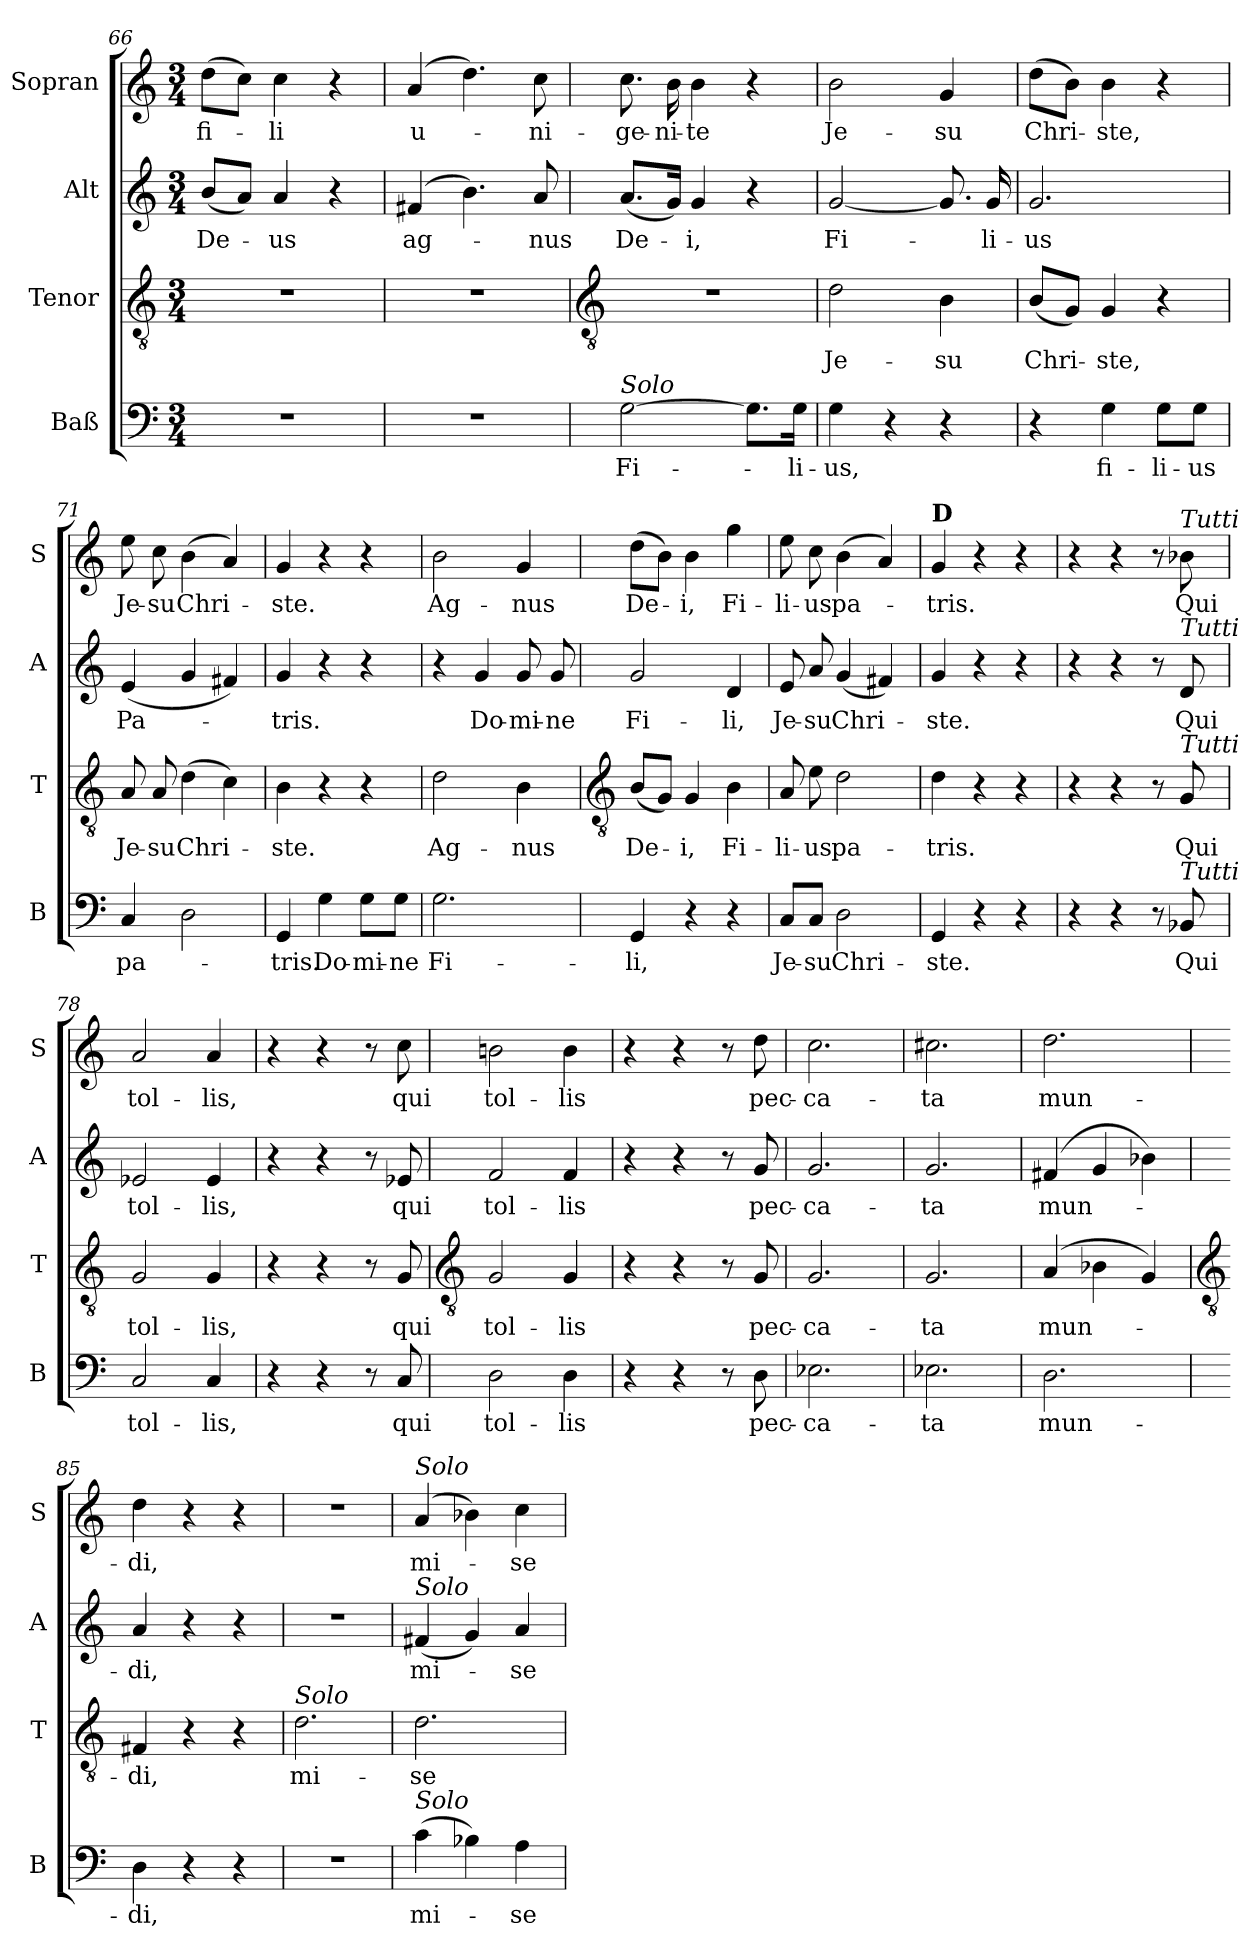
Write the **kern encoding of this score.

**kern	**text	**kern	**text	**kern	**text	**kern	**text
*part4	*part4	*part3	*part3	*part2	*part2	*part1	*part1
*staff4	*staff4	*staff3	*staff3	*staff2	*staff2	*staff1	*staff1
*I"Baß	*	*I"Tenor	*	*I"Alt	*	*I"Sopran	*
*I'B	*	*I'T	*	*I'A	*	*I'S	*
*clefF4	*	*clefGv2	*	*clefG2	*	*clefG2	*
*k[]	*	*k[]	*	*k[]	*	*k[]	*
*C:	*	*C:	*	*C:	*	*C:	*
*M3/4	*	*M3/4	*	*M3/4	*	*M3/4	*
=66	=66	=66	=66	=66	=66	=66	=66
!LO:N:vis=1	!	!LO:N:vis=1	!	!	!LO:LY:b	!	!LO:LY:b
2.r	.	2.r	.	(<8bL	De-	(>8ddL	fi-
.	.	.	.	8aJ)	.	8ccJ)	.
!	!	!	!	!	!LO:LY:b	!	!LO:LY:b
.	.	.	.	4a	-us	4cc	-li
.	.	.	.	4r	.	4r	.
=67	=67	=67	=67	=67	=67	=67	=67
!LO:N:vis=1	!	!LO:N:vis=1	!	!	!LO:LY:b	!	!LO:LY:b
2.r	.	2.r	.	(<4f#X	ag-	(>4a	u-
.	.	.	.	4.b)	.	4.dd)	.
!	!	!	!	!	!LO:LY:b	!	!LO:LY:b
.	.	.	.	8a	-nus	8cc	-ni-
!!LO:LB:g=z
=68	=68	=68	=68	=68	=68	=68	=68
*	*	*clefGv2	*	*	*	*	*
!LO:TX:a:i:t=Solo	!	!	!	!	!	!	!
!	!LO:LY:b	!LO:N:vis=1	!	!	!LO:LY:b	!	!LO:LY:b
[2G	Fi-	2.r	.	(<8.aL	De-	8.cc	-ge-
!	!	!	!	!	!	!	!LO:LY:b
.	.	.	.	16gJ)	.	16b	-ni-
!	!	!	!	!	!LO:LY:b	!	!LO:LY:b
.	.	.	.	4g	-i,	4b	-te
8.G\L]	.	.	.	4r	.	4r	.
!	!LO:LY:b	!	!	!	!	!	!
16G\Jk	-li-	.	.	.	.	.	.
=69	=69	=69	=69	=69	=69	=69	=69
!	!LO:LY:b	!	!LO:LY:b	!	!LO:LY:b	!	!LO:LY:b
4G	-us,	2d	Je-	[2g	Fi-	2b	Je-
4r	.	.	.	.	.	.	.
!	!	!	!LO:LY:b	!	!	!	!LO:LY:b
4r	.	4B	-su	8.g]	.	4g	-su
!	!	!	!	!	!LO:LY:b	!	!
.	.	.	.	16g	-li-	.	.
=70	=70	=70	=70	=70	=70	=70	=70
!	!	!	!LO:LY:b	!	!LO:LY:b	!	!LO:LY:b
4r	.	(<8BL	Chri-	2.g	-us	(>8ddL	Chri-
.	.	8GJ)	.	.	.	8bJ)	.
!	!LO:LY:b	!	!LO:LY:b	!	!	!	!LO:LY:b
4G	fi-	4G	-ste,	.	.	4b	-ste,
!	!LO:LY:b	!	!	!	!	!	!
8G\L	-li-	4r	.	.	.	4r	.
!	!LO:LY:b	!	!	!	!	!	!
8G\J	-us	.	.	.	.	.	.
=71	=71	=71	=71	=71	=71	=71	=71
!	!LO:LY:b	!	!LO:LY:b	!	!LO:LY:b	!	!LO:LY:b
4C	pa-	8A	Je-	(<4e	Pa-	8ee	Je-
!	!	!	!LO:LY:b	!	!	!	!LO:LY:b
.	.	8A	-su	.	.	8cc	-su
!	!	!	!LO:LY:b	!	!	!	!LO:LY:b
2D	.	(>4d	Chri-	4g	.	(<4b	Chri-
.	.	4c)	.	4f#X)	.	4a)	.
=72	=72	=72	=72	=72	=72	=72	=72
!	!LO:LY:b	!	!LO:LY:b	!	!LO:LY:b	!	!LO:LY:b
4GG	-tris.	4B	-ste.	4g	-tris.	4g	-ste.
!	!LO:LY:b	!	!	!	!	!	!
4G	Do-	4r	.	4r	.	4r	.
!	!LO:LY:b	!	!	!	!	!	!
8G\L	-mi-	4r	.	4r	.	4r	.
!	!LO:LY:b	!	!	!	!	!	!
8G\J	-ne	.	.	.	.	.	.
=73	=73	=73	=73	=73	=73	=73	=73
!	!LO:LY:b	!	!LO:LY:b	!	!	!	!LO:LY:b
2.G	Fi-	2d	Ag-	4r	.	2b	Ag-
!	!	!	!	!	!LO:LY:b	!	!
.	.	.	.	4g	Do-	.	.
!	!	!	!LO:LY:b	!	!LO:LY:b	!	!LO:LY:b
.	.	4B	-nus	8g	-mi-	4g	-nus
!	!	!	!	!	!LO:LY:b	!	!
.	.	.	.	8g	-ne	.	.
!!LO:LB:g=z
=74	=74	=74	=74	=74	=74	=74	=74
*	*	*clefGv2	*	*	*	*	*
!	!LO:LY:b	!	!LO:LY:b	!	!LO:LY:b	!	!LO:LY:b
4GG	-li,	(<8BL	De-	2g	Fi-	(>8ddL	De-
.	.	8GJ)	.	.	.	8bJ)	.
!	!	!	!LO:LY:b	!	!	!	!LO:LY:b
4r	.	4G	-i,	.	.	4b	-i,
!	!	!	!LO:LY:b	!	!LO:LY:b	!	!LO:LY:b
4r	.	4B	Fi-	4d	-li,	4gg	Fi-
=75	=75	=75	=75	=75	=75	=75	=75
!	!LO:LY:b	!	!LO:LY:b	!	!LO:LY:b	!	!LO:LY:b
8C/L	Je-	8A	-li-	8e	Je-	8ee	-li-
!	!LO:LY:b	!	!LO:LY:b	!	!LO:LY:b	!	!LO:LY:b
8C/J	-su	8e	-us	8a	-su	8cc	-us
!	!LO:LY:b	!	!LO:LY:b	!	!LO:LY:b	!	!LO:LY:b
2D	Chri-	2d	pa-	(<4g	Chri-	(<4b	pa-
.	.	.	.	4f#X)	.	4a)	.
=76	=76	=76	=76	=76	=76	=76	=76
!	!	!	!	!	!	!LO:TX:a:B:t=D	!
!	!LO:LY:b	!	!LO:LY:b	!	!LO:LY:b	!	!LO:LY:b
4GG	-ste.	4d	-tris.	4g	-ste.	4g	-tris.
4r	.	4r	.	4r	.	4r	.
4r	.	4r	.	4r	.	4r	.
=77	=77	=77	=77	=77	=77	=77	=77
4r	.	4r	.	4r	.	4r	.
4r	.	4r	.	4r	.	4r	.
8r	.	8r	.	8r	.	8r	.
!	!	!	!	!	!	!LO:TX:a:i:t=Tutti	!
!	!	!	!	!LO:TX:a:i:t=Tutti	!	!	!
!	!	!LO:TX:a:i:t=Tutti	!	!	!	!	!
!LO:TX:a:i:t=Tutti	!	!	!	!	!	!	!
!	!LO:LY:b	!	!LO:LY:b	!	!LO:LY:b	!	!LO:LY:b
8BB-X	Qui	8G	Qui	8d	Qui	8b-X	Qui
=78	=78	=78	=78	=78	=78	=78	=78
!	!LO:LY:b	!	!LO:LY:b	!	!LO:LY:b	!	!LO:LY:b
2C	tol-	2G	tol-	2e-X	tol-	2a	tol-
!	!LO:LY:b	!	!LO:LY:b	!	!LO:LY:b	!	!LO:LY:b
4C	-lis,	4G	-lis,	4e-	-lis,	4a	-lis,
=79	=79	=79	=79	=79	=79	=79	=79
4r	.	4r	.	4r	.	4r	.
4r	.	4r	.	4r	.	4r	.
8r	.	8r	.	8r	.	8r	.
!	!LO:LY:b	!	!LO:LY:b	!	!LO:LY:b	!	!LO:LY:b
8C	qui	8G	qui	8e-X	qui	8cc	qui
!!LO:LB:g=z
=80	=80	=80	=80	=80	=80	=80	=80
*	*	*clefGv2	*	*	*	*	*
!	!LO:LY:b	!	!LO:LY:b	!	!LO:LY:b	!	!LO:LY:b
2D	tol-	2G	tol-	2f	tol-	2bn	tol-
!	!LO:LY:b	!	!LO:LY:b	!	!LO:LY:b	!	!LO:LY:b
4D	-lis	4G	-lis	4f	-lis	4b	-lis
=81	=81	=81	=81	=81	=81	=81	=81
4r	.	4r	.	4r	.	4r	.
4r	.	4r	.	4r	.	4r	.
8r	.	8r	.	8r	.	8r	.
!	!LO:LY:b	!	!LO:LY:b	!	!LO:LY:b	!	!LO:LY:b
8D	pec-	8G	pec-	8g	pec-	8dd	pec-
=82	=82	=82	=82	=82	=82	=82	=82
!	!LO:LY:b	!	!LO:LY:b	!	!LO:LY:b	!	!LO:LY:b
2.E-X	-ca-	2.G	-ca-	2.g	-ca-	2.cc	-ca-
=83	=83	=83	=83	=83	=83	=83	=83
!	!LO:LY:b	!	!LO:LY:b	!	!LO:LY:b	!	!LO:LY:b
2.E-X	-ta	2.G	-ta	2.g	-ta	2.cc#X	-ta
=84	=84	=84	=84	=84	=84	=84	=84
!	!LO:LY:b	!	!LO:LY:b	!	!LO:LY:b	!	!LO:LY:b
2.D	mun-	(>4A	mun-	(<4f#X	mun-	2.dd	mun-
.	.	4B-X	.	4g	.	.	.
.	.	4G)	.	4b-X)	.	.	.
!!LO:LB:g=z
=85	=85	=85	=85	=85	=85	=85	=85
*	*	*clefGv2	*	*	*	*	*
!	!LO:LY:b	!	!LO:LY:b	!	!LO:LY:b	!	!LO:LY:b
4D	-di,	4F#X	-di,	4a	-di,	4dd	-di,
4r	.	4r	.	4r	.	4r	.
4r	.	4r	.	4r	.	4r	.
=86	=86	=86	=86	=86	=86	=86	=86
!	!	!LO:TX:a:i:t=Solo	!	!	!	!	!
!LO:N:vis=1	!	!	!LO:LY:b	!LO:N:vis=1	!	!LO:N:vis=1	!
2.r	.	2.d	mi-	2.r	.	2.r	.
=87	=87	=87	=87	=87	=87	=87	=87
!	!	!	!	!	!	!LO:TX:a:i:t=Solo	!
!	!	!	!	!LO:TX:a:i:t=Solo	!	!	!
!LO:TX:a:i:t=Solo	!	!	!	!	!	!	!
!	!LO:LY:b	!	!LO:LY:b	!	!LO:LY:b	!	!LO:LY:b
(>4c	mi-	2.d	-se-	(<4f#X	mi-	(<4a	mi-
4B-X)	.	.	.	4g)	.	4b-X)	.
!	!LO:LY:b	!	!	!	!LO:LY:b	!	!LO:LY:b
4A	-se-	.	.	4a	-se-	4cc	-se-
=	=	=	=	=	=	=	=
*-	*-	*-	*-	*-	*-	*-	*-
